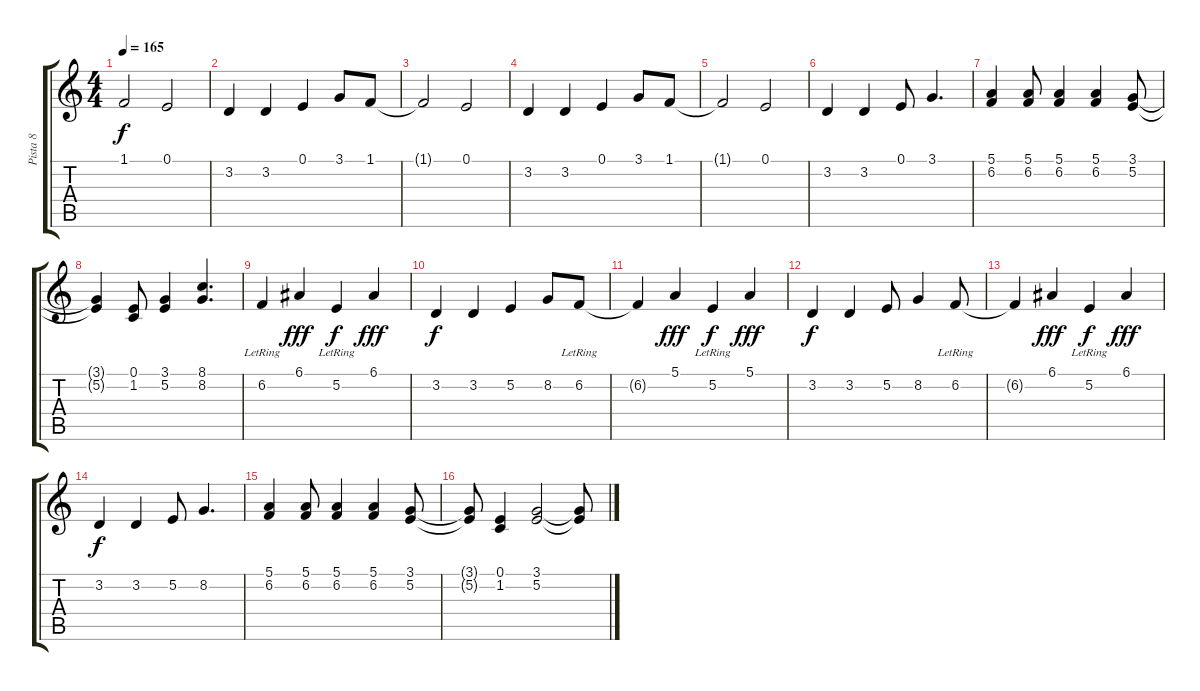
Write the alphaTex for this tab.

\track ("Pista 8" "Pista 8") {instrument electricgrandpiano}
\staff {score tabs}
\tuning (E4 B3 G3 D3 A2 E2) {hide}
\ts (4 4)
\tempo 165
\clef g2
\ks c
1.1.2{dy f} 0.1.2 |
3.2.4 3.2.4 0.1.4 3.1.8 1.1.8 |
1.1{t}.2 0.1.2 |
3.2.4 3.2.4 0.1.4 3.1.8 1.1.8 |
1.1{t}.2 0.1.2 |
3.2.4 3.2.4 0.1.8 3.1.4{d} |
(5.1 6.2).4 (5.1 6.2).8 (5.1 6.2).4 (5.1 6.2).4 (3.1 5.2).8 |
(3.1{t} 5.2{t}).4 (0.1 1.2).8 (3.1 5.2).4 (8.1 8.2).4{d} |
6.2{lr}.4 6.1.4{dy fff} 5.2{lr}.4{dy f} 6.1.4{dy fff} |
3.2.4{dy f} 3.2.4 5.2.4 8.2.8 6.2{lr}.8 |
6.2{t}.4 5.1.4{dy fff} 5.2{lr}.4{dy f} 5.1.4{dy fff} |
3.2.4{dy f} 3.2.4 5.2.8 8.2.4 6.2{lr}.8 |
6.2{t}.4 6.1.4{dy fff} 5.2{lr}.4{dy f} 6.1.4{dy fff} |
3.2.4{dy f} 3.2.4 5.2.8 8.2.4{d} |
(5.1 6.2).4 (5.1 6.2).8 (5.1 6.2).4 (5.1 6.2).4 (3.1 5.2).8 |
(3.1{t} 5.2{t}).8 (0.1 1.2).4 (3.1 5.2).2 (3.1{t} 5.2{t}).8
